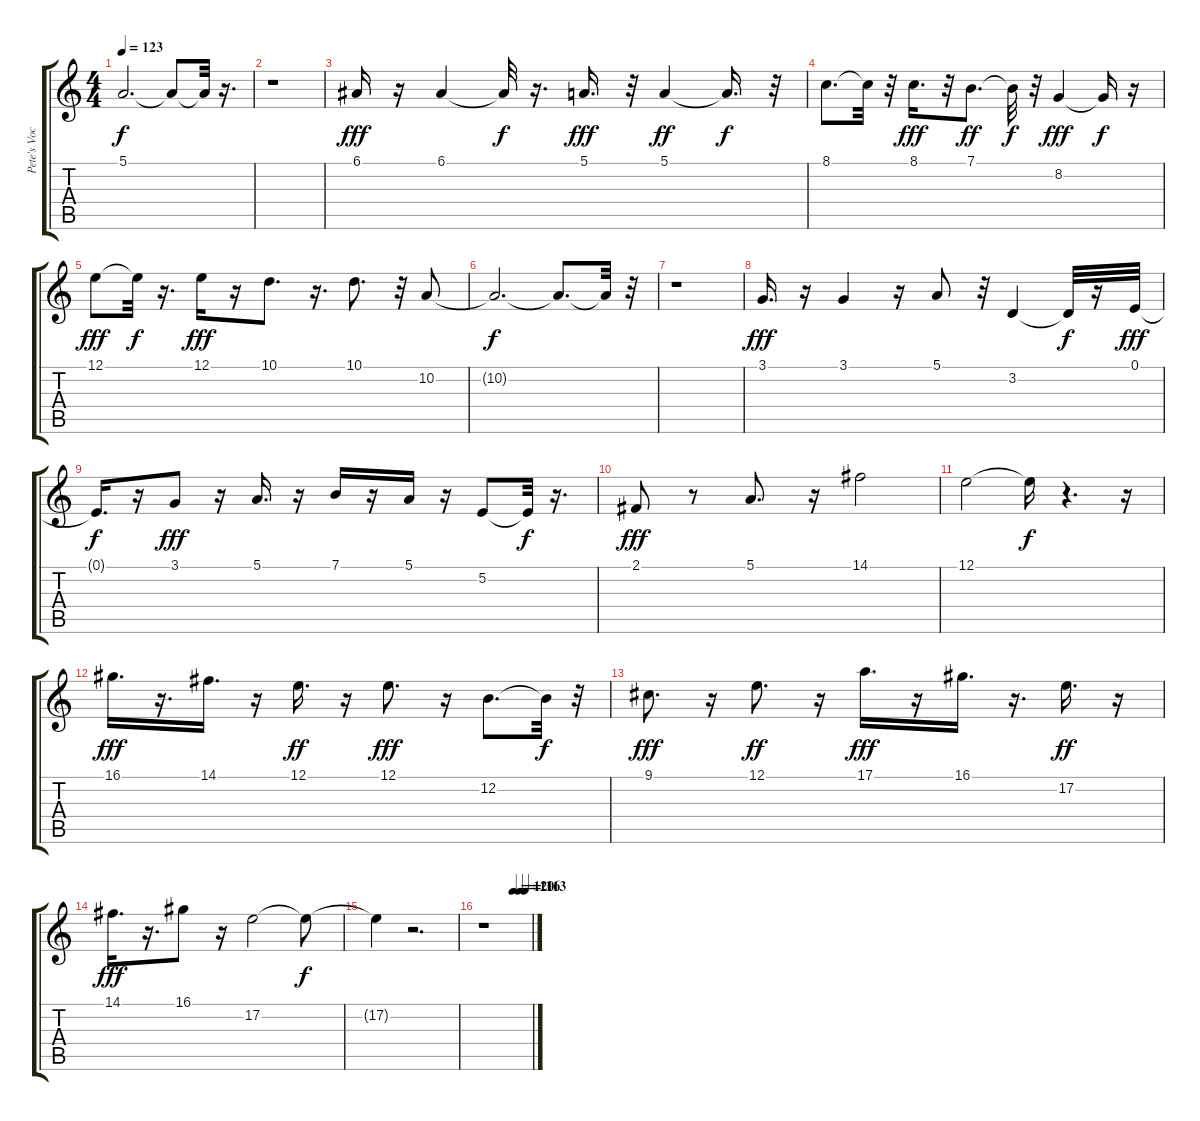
\track ("Pete's Vocal" "Pete's Voc") {instrument oboe}
\staff {score tabs}
\tuning (E4 B3 G3 D3 A2 E2) {hide}
\ts (4 4)
\tempo 123
\clef g2
\ks c
5.1{t}.2{d dy f} 5.1{t}.8 5.1{t}.32 r.16{d} |
r.1 |
6.1.16{dy fff} r.16 6.1.4 6.1{t}.32{dy f} r.16{d} 5.1.16{d dy fff} r.32 5.1.4{dy ff} 5.1{t}.16{d dy f} r.32 |
8.1.8{d} 8.1{t}.32 r.32 8.1.16{d dy fff} r.32 7.1.8{d dy ff} 7.1{t}.32{dy f} r.32 8.2.4{dy fff} 8.2{t}.16{dy f} r.16 |
12.1.8{dy fff} 12.1{t}.32{dy f} r.16{d} 12.1.16{dy fff} r.16 10.1.8{d} r.16{d} 10.1.8{d} r.32 10.2.8 |
10.2{t}.2{d dy f} 10.2{t}.8{d} 10.2{t}.32 r.32 |
r.1 |
3.1.16{d dy fff} r.16 3.1.4 r.16 5.1.8 r.32 3.2.4 3.2{t}.32{dy f} r.16 0.1.32{dy fff} |
0.1{t}.16{d dy f} r.16 3.1.8{dy fff} r.16 5.1.16{d} r.16 7.1.16 r.16 5.1.16 r.16 5.2.8 5.2{t}.32{dy f} r.16{d} |
2.1.8{dy fff} r.8 5.1.8{d} r.16 14.1.2 |
12.1.2 12.1{t}.16{dy f} r.4{d} r.16 |
16.1.16{d dy fff} r.16{d} 14.1.16{d} r.16 12.1.16{d dy ff} r.16 12.1.8{d dy fff} r.16 12.2.8{d} 12.2{t}.32{dy f} r.32 |
9.1.8{d dy fff} r.16 12.1.8{d dy ff} r.16 17.1.16{d dy fff} r.16 16.1.16{d} r.16{d} 17.2.16{d dy ff} r.16 |
14.1.16{d dy fff} r.16{d} 16.1.8 r.16 17.2.2 17.2{t}.8{dy f} |
17.2{t}.4 r.2{d} |
\tempo (120 0.625)
\tempo (116 0.75)
\tempo (113 0.875)
r.1
